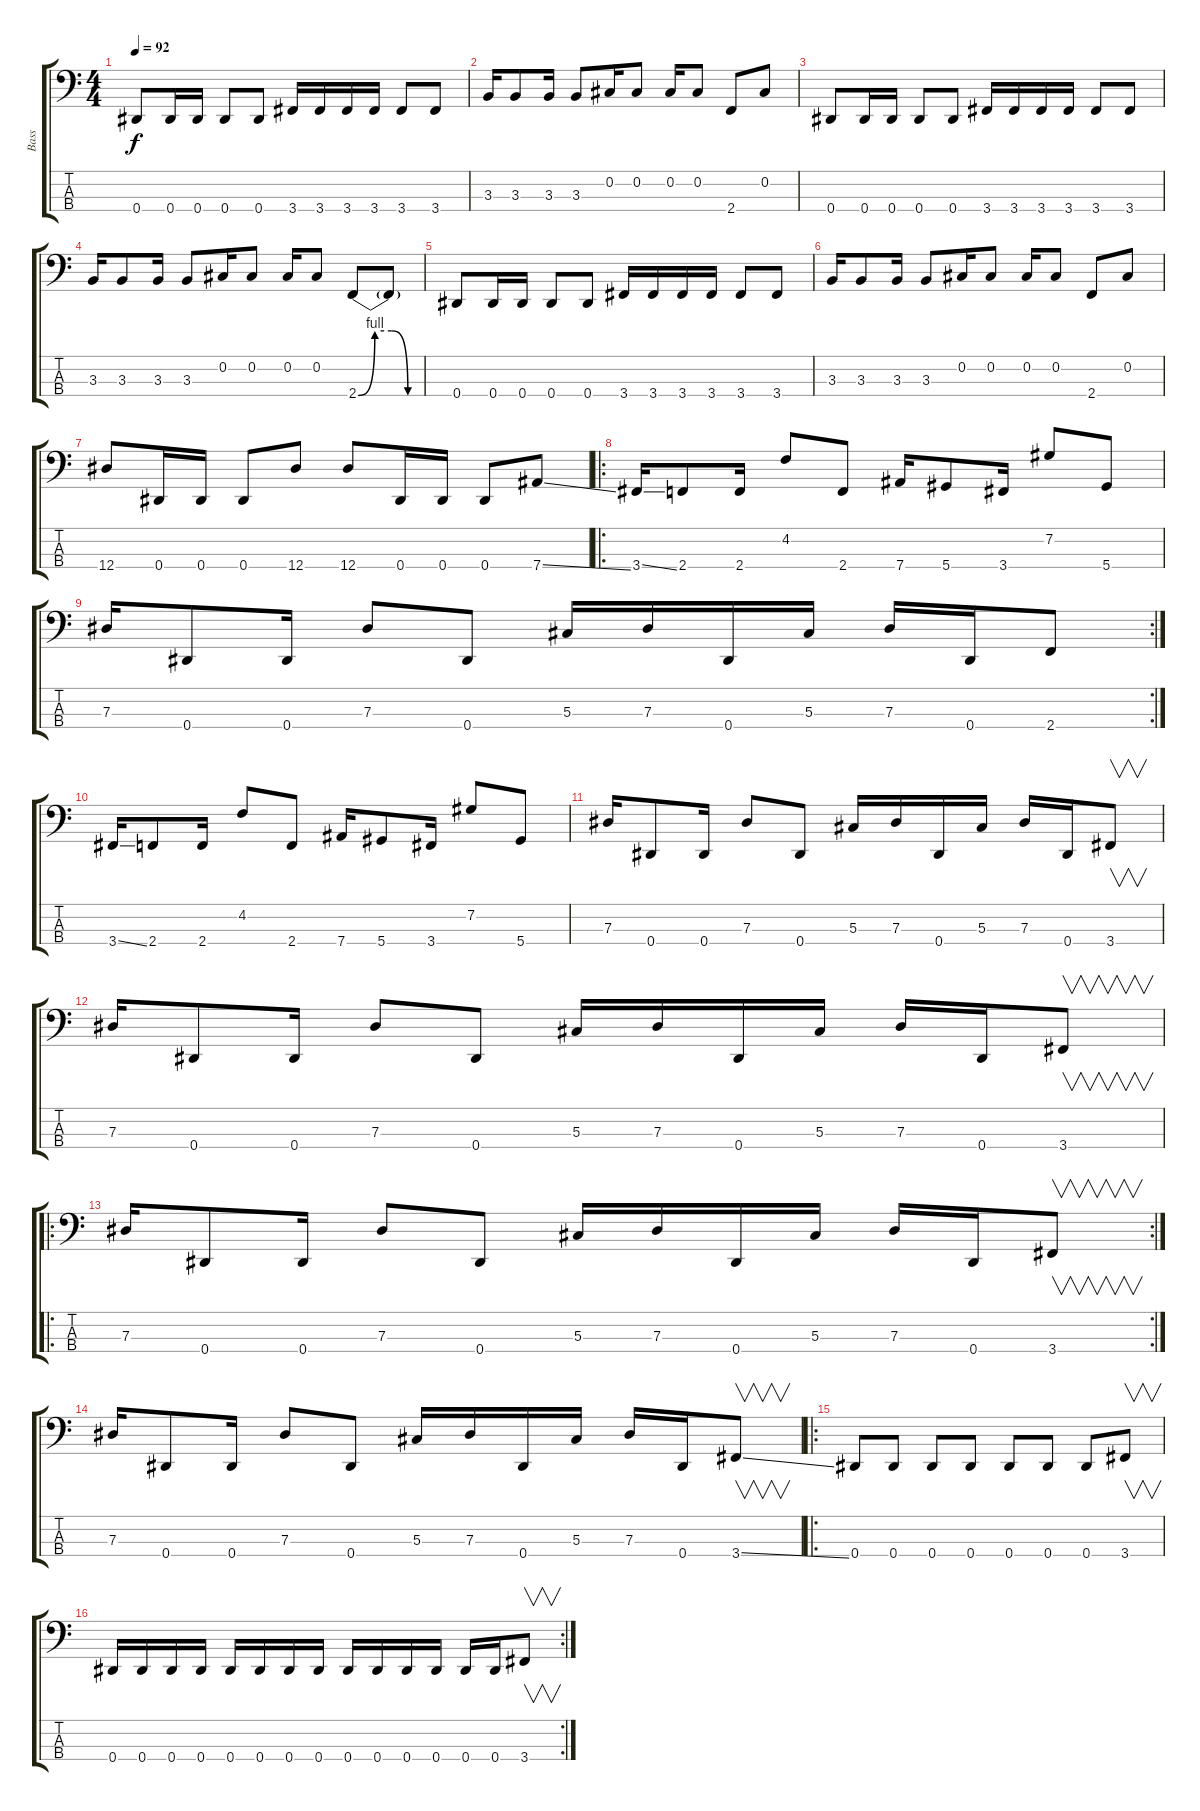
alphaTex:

\track ("Bass" "Bass") {instrument electricbasspick}
\staff {score tabs}
\tuning (Gb2 Db2 Ab1 Eb1) {hide}
\ts (4 4)
\tempo 92
\clef f4
\ks c
0.4.8{dy f} 0.4.16 0.4.16 0.4.8 0.4.8 3.4.16 3.4.16 3.4.16 3.4.16 3.4.8 3.4.8 |
3.3.16 3.3.8 3.3.16 3.3.8 0.2.16 0.2.8 0.2.16 0.2.8 2.4.8 0.2.8 |
0.4.8 0.4.16 0.4.16 0.4.8 0.4.8 3.4.16 3.4.16 3.4.16 3.4.16 3.4.8 3.4.8 |
3.3.16 3.3.8 3.3.16 3.3.8 0.2.16 0.2.8 0.2.16 0.2.8 2.4{be (custom 0 0 15 4 30 4 45 0 60 0)}.8 2.4{t}.8 |
0.4.8 0.4.16 0.4.16 0.4.8 0.4.8 3.4.16 3.4.16 3.4.16 3.4.16 3.4.8 3.4.8 |
3.3.16 3.3.8 3.3.16 3.3.8 0.2.16 0.2.8 0.2.16 0.2.8 2.4.8 0.2.8 |
12.4.8 0.4.16 0.4.16 0.4.8 12.4.8 12.4.8 0.4.16 0.4.16 0.4.8 7.4{ss}.8 |
\ro
3.4{ss}.16 2.4.8 2.4.16 4.2.8 2.4.8 7.4.16 5.4.8 3.4.16 7.2.8 5.4.8 |
\rc 2
7.3.16 0.4.8 0.4.16 7.3.8 0.4.8 5.3.16 7.3.16 0.4.16 5.3.16 7.3.16 0.4.16 2.4.8 |
3.4{ss}.16 2.4.8 2.4.16 4.2.8 2.4.8 7.4.16 5.4.8 3.4.16 7.2.8 5.4.8 |
7.3.16 0.4.8 0.4.16 7.3.8 0.4.8 5.3.16 7.3.16 0.4.16 5.3.16 7.3.16 0.4.16 3.4.8{v} |
7.3.16 0.4.8 0.4.16 7.3.8 0.4.8 5.3.16 7.3.16 0.4.16 5.3.16 7.3.16 0.4.16 3.4.8{v} |
\ro
\rc 2
7.3.16 0.4.8 0.4.16 7.3.8 0.4.8 5.3.16 7.3.16 0.4.16 5.3.16 7.3.16 0.4.16 3.4.8{v} |
7.3.16 0.4.8 0.4.16 7.3.8 0.4.8 5.3.16 7.3.16 0.4.16 5.3.16 7.3.16 0.4.16 3.4{ss}.8{v} |
\ro
0.4.8 0.4.8 0.4.8 0.4.8 0.4.8 0.4.8 0.4.8 3.4.8{v} |
\rc 2
0.4.16 0.4.16 0.4.16 0.4.16 0.4.16 0.4.16 0.4.16 0.4.16 0.4.16 0.4.16 0.4.16 0.4.16 0.4.16 0.4.16 3.4.8{v}
